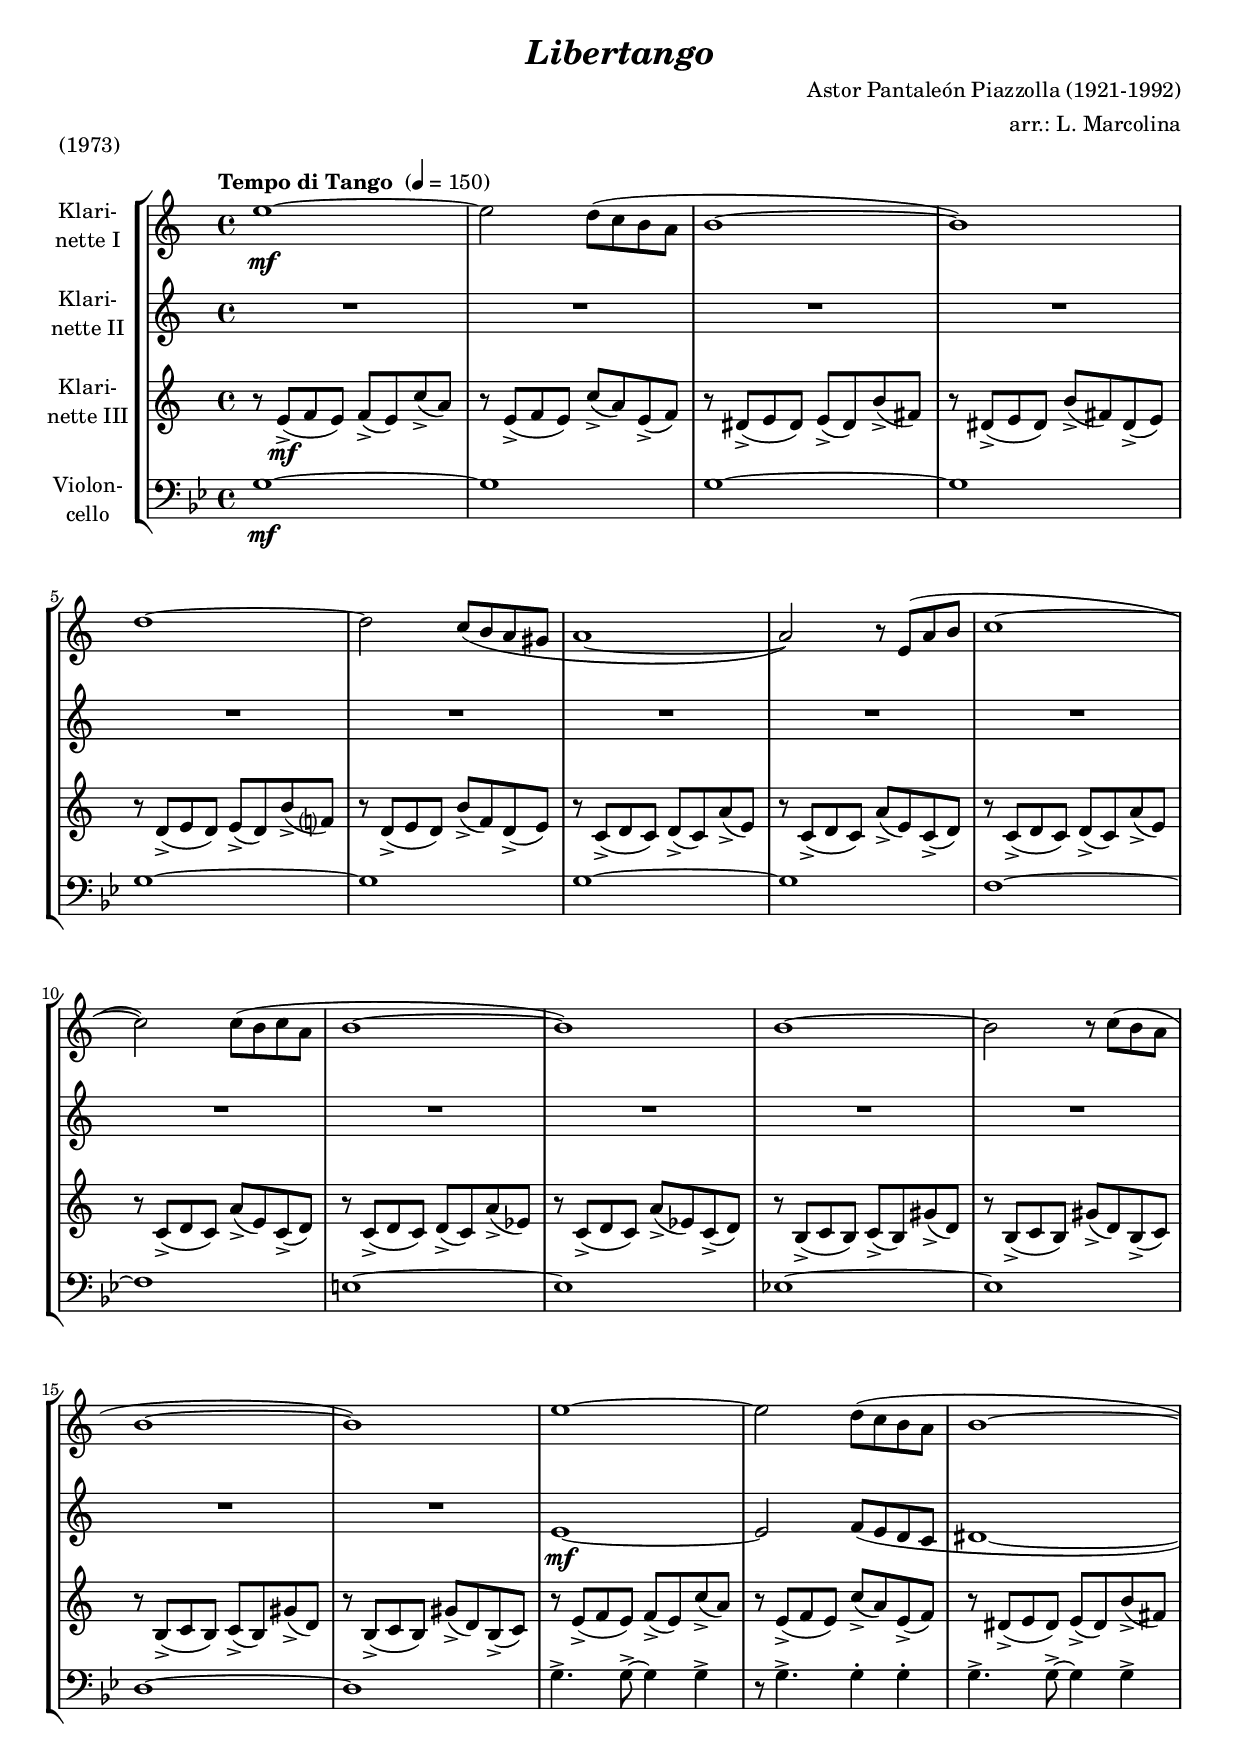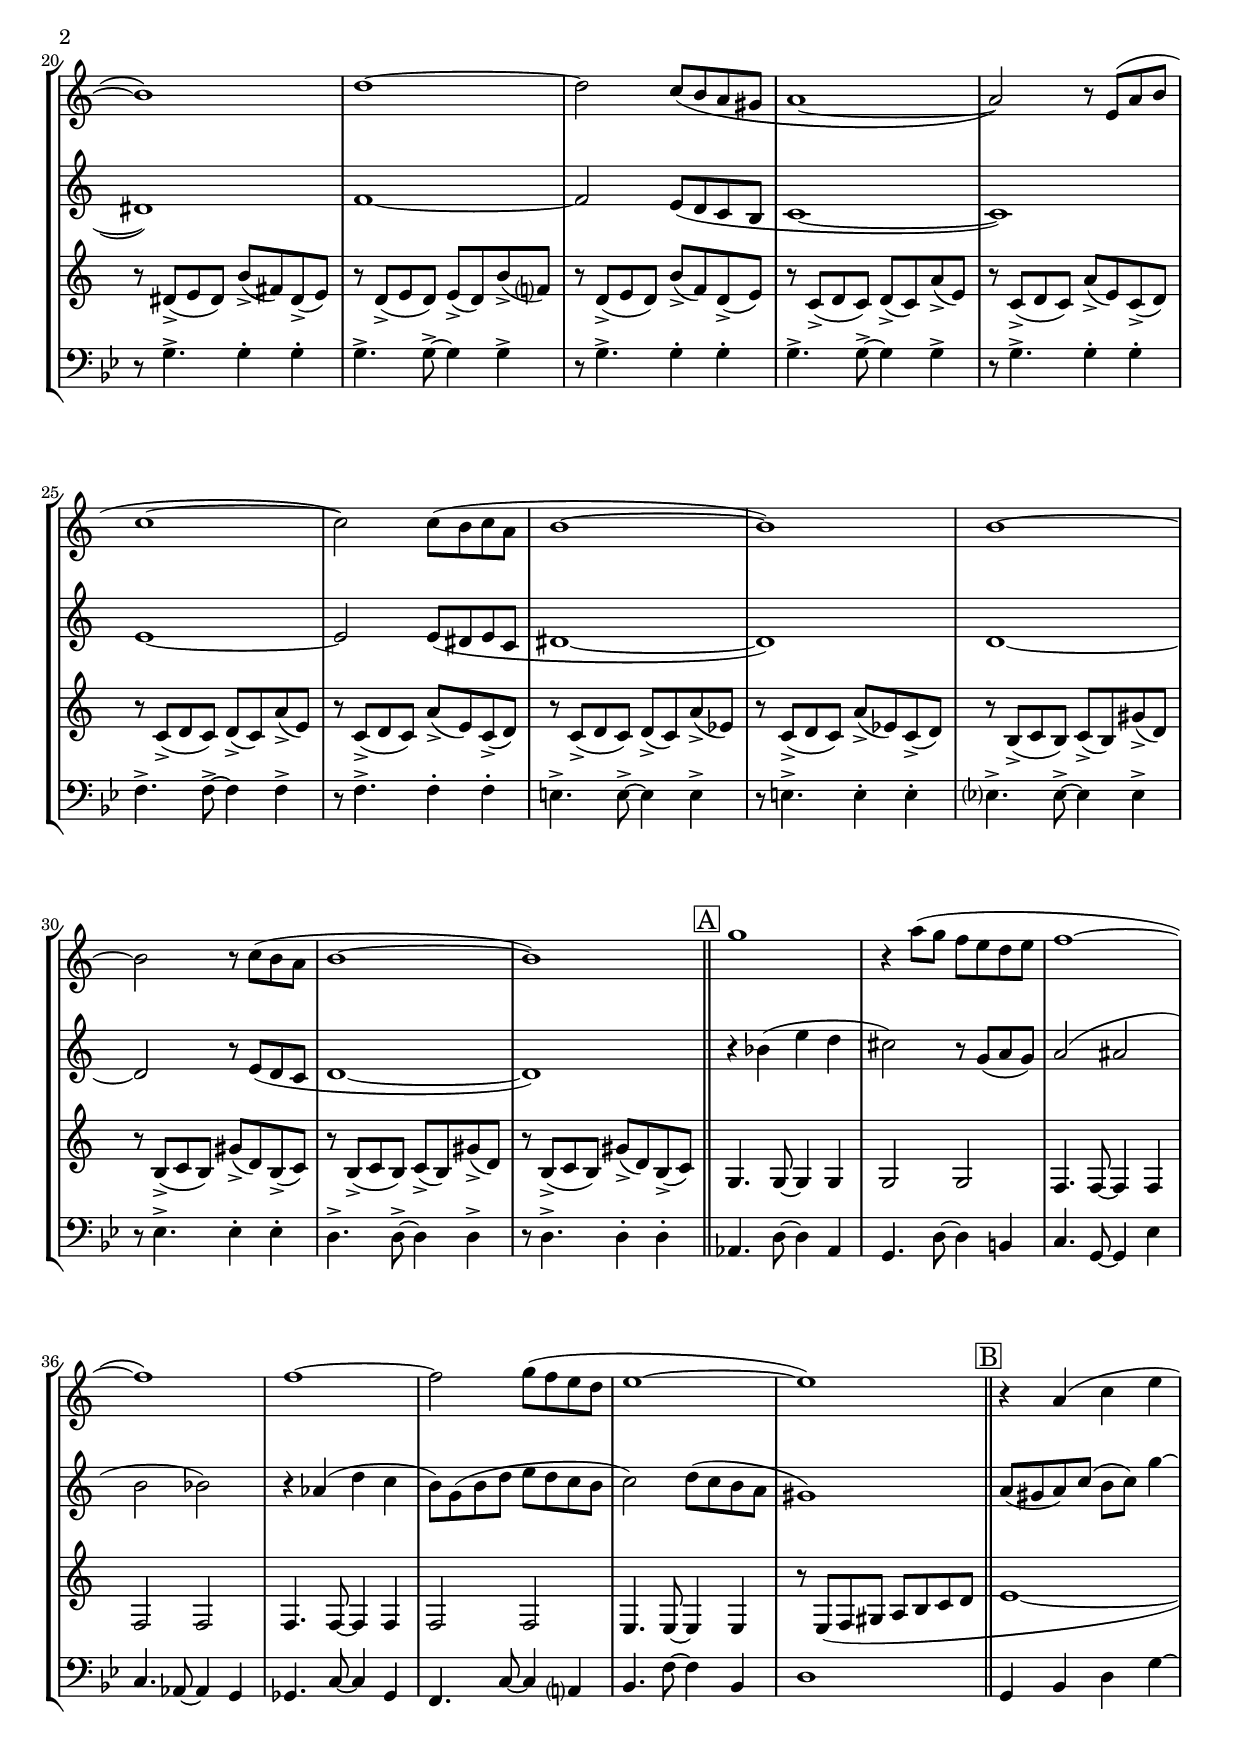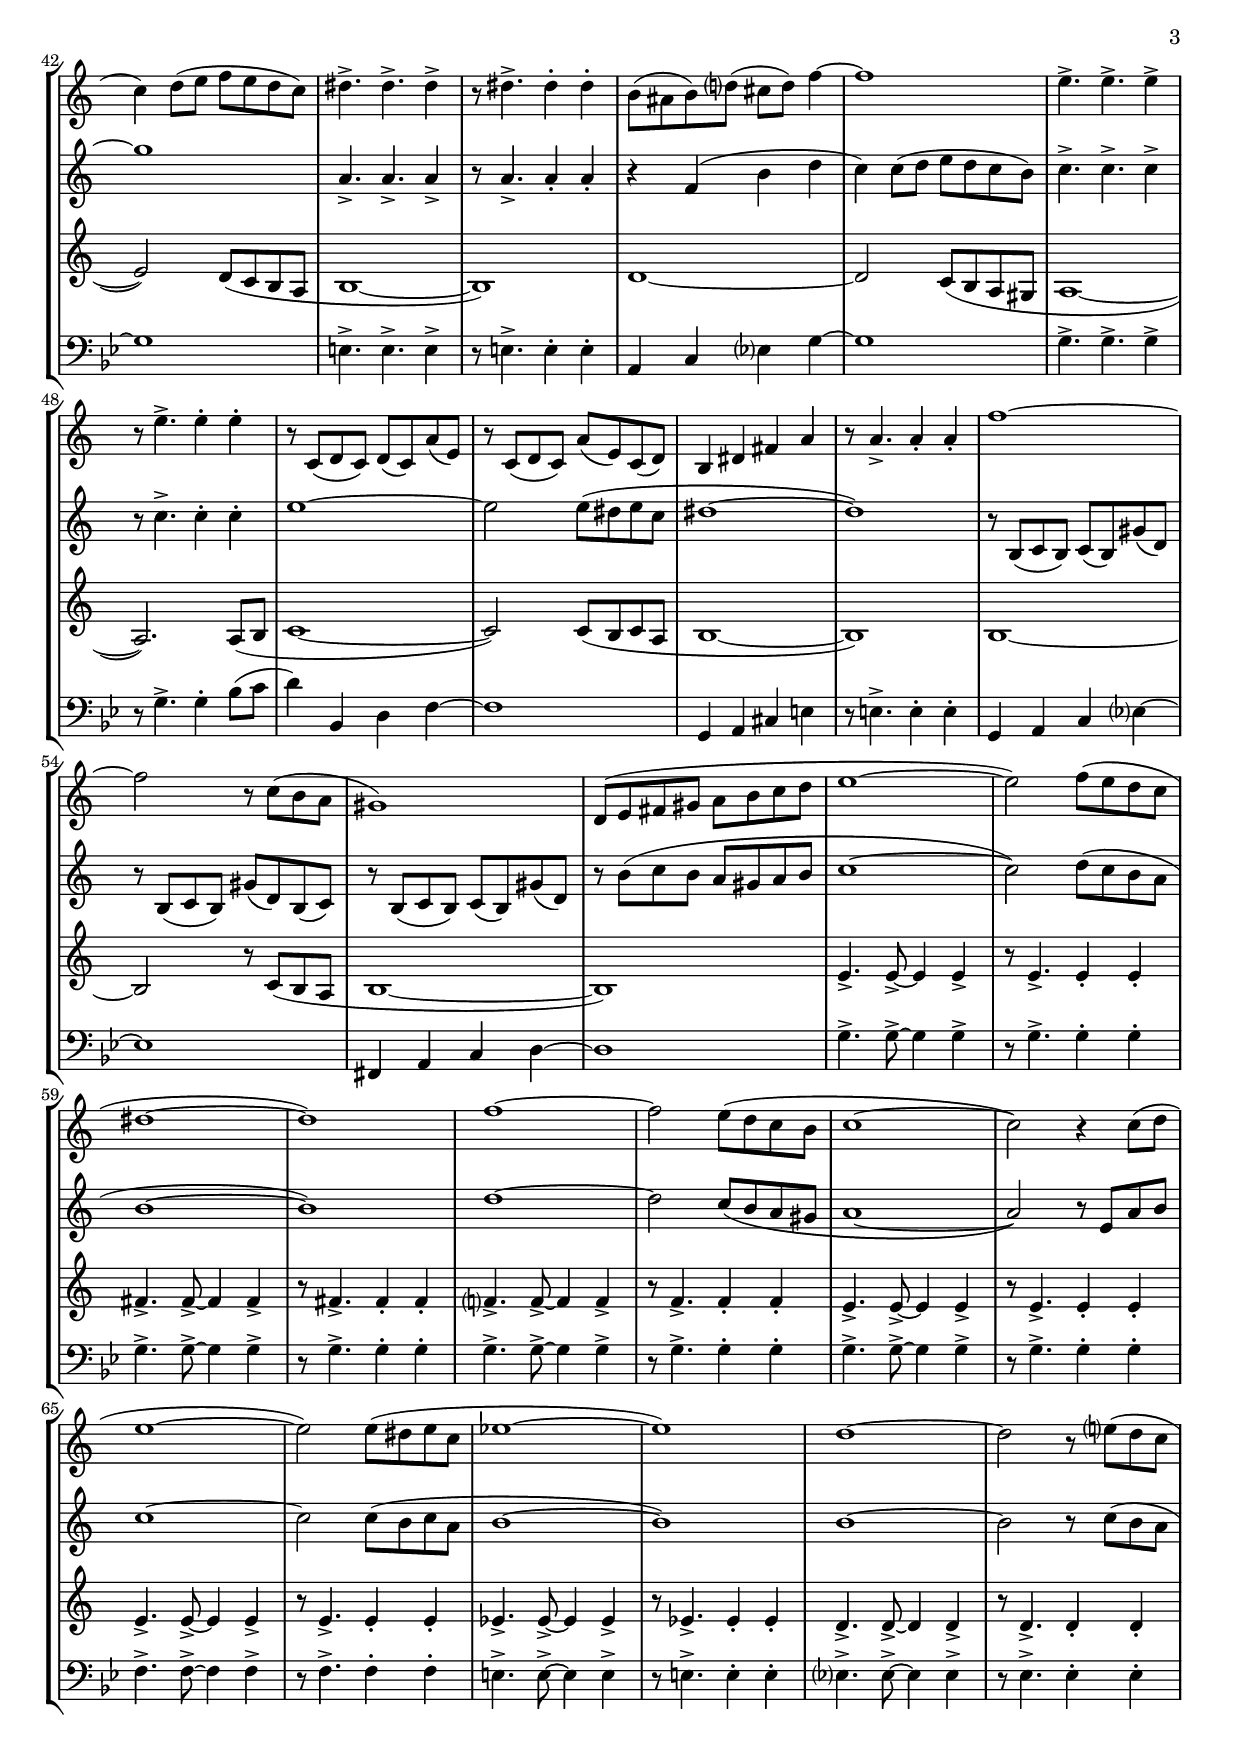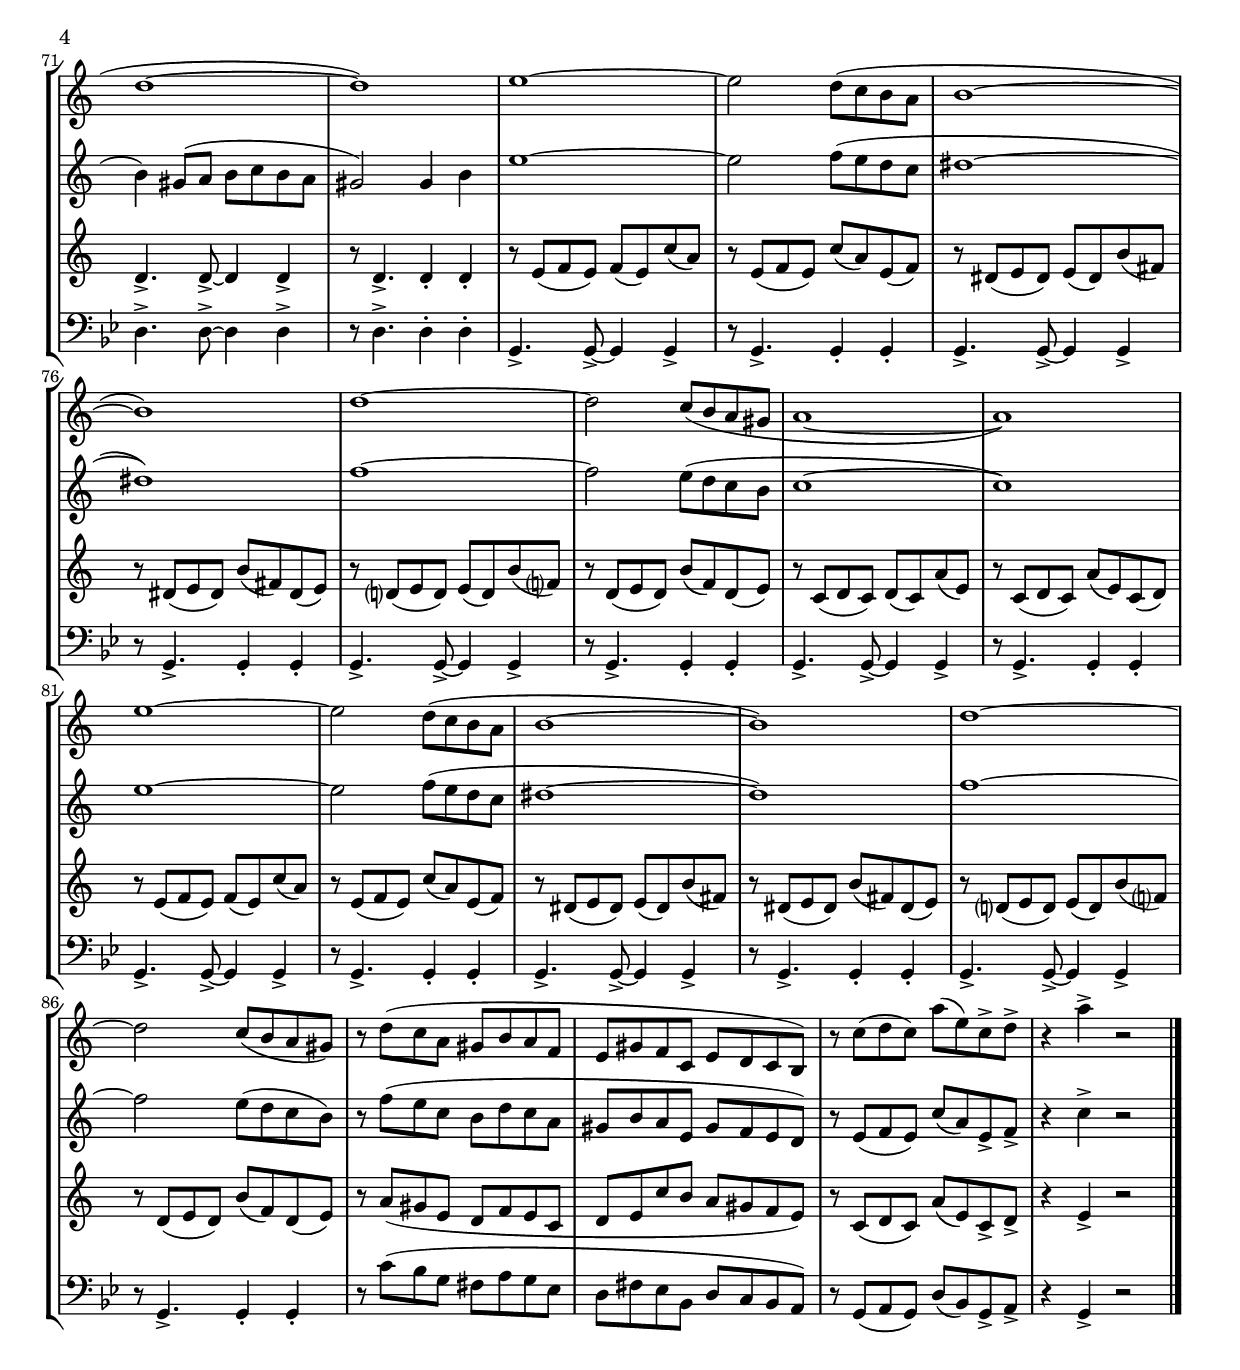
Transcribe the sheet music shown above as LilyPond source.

\version "2.18.2"
\include "deutsch.ly"
  
#(set-global-staff-size 18.5)

\header {
  title     = \markup \bold \italic "Libertango"
  composer  = "Astor Pantaleón Piazzolla (1921-1992)"
  arranger  = "arr.: L. Marcolina"
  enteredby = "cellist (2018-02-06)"
  piece     = "(1973)"
}

voiceconsts = {
  \key d \minor
  \time 4/4
  \clef "treble"
%  \numericTimeSignature
  \compressFullBarRests
  % Set default beaming for all staves
% \set Timing.beamExceptions = #'()
% \set Timing.baseMoment     = #(ly:make-moment 1 4)
% \set Timing.beatStructure  = #'(1 1 1)
  \tempo "Tempo di Tango " 4=150
}

micl = "clarinet"
mifl = "flute"
miob = "oboe"
mifh = "french horn"
misx = "tenor sax"
mist = "string ensemble 1"
miba = "cello"

boxa = { \bar "||" \mark \markup \box "A" }
boxb = { \bar "||" \mark \markup \box "B" }

va = \relative c''' {
  \voiceconsts

  a1~\mf
  a2 g8( f e d
  e1~
  e)

  g1~
  g2 f8( e d cis
  d1~
  d2) r8 a( d e
  f1~
  f2) f8(e f d

  e1~
  e)
  e~
  e2 r8 f( e d
  e1~
  e)

  a1~
  a2 g8( f e d
  e1~
  e)

  g1~
  g2 f8( e d cis
  d1~
  d2) r8 a( d e
  f1~
  f2) f8(e f d

  e1~
  e)
  e~
  e2 r8 f( e d
  e1~
  e) \boxa
  
  c'1
  r4 d8(c b a g a
  b1~
  b)
  b~

  b2 c8( b a g
  a1~
  a) \boxb
  r4 d,( f a
  f) g8( a b a g f)

  gis4.-> gis-> gis4->
  r8 gis4.-> gis4-. gis-.
  e8( dis e) g?( fis g) b4~
  b1
  a4.-> a-> a4->

  r8 a4.-> a4-. a-.
  r8 f,( g f) g( f) d'( a)
  r f( g f) d'( a) f( g)
  e4 gis h d
  r8 d4.-> d4-. d-.

  b'1~
  b2 r8 f( e d
  cis1)
  g8( a h cis d e f g
  a1~

  a2) b8( a g f
  gis1~ 
  gis)
  b~
  b2 a8( g f e

  f1~
  f2) r4 f8( g
  a1~
  a2) a8( gis a f
  as1~

  as)
  g~
  g2 r8 a?( g f
  g1~
  g)
  a~

  a2 g8( f e d
  e1~
  e)
  g~
  g2 f8( e d cis

  d1~
  d)
  a'~
  a2 g8( f e d
  e1~
  e)

  g~
  g2 f8( e d cis)
  r g'( f d cis e d b
  a cis b f a g f e)
  r f'( g f) d'( a) f-> g->
  r4 d'-> r2 \bar "|."
}

vb = \relative c'' {
  \voiceconsts

  R1*16
  a1~\mf
  a2 b8( a g f
  gis1~
  gis)

  b1~
  b2 a8( g f e
  f1~
  f)
  a~

  a2 a8( gis a f
  gis1~
  gis)
  g1~
  g2 r8 a( g f

  g1~
  g) \boxa
  r4 es'( a g
  fis2) r8 c( d c)
  d2( dis

  e es)
  r4 des( g f
  e8) c( e g a g f e
  f2) g8( f e d
  cis1) \boxb

  d8( cis d) f( e f) c'4~
  c1
  d,4.-> d-> d4->
  r8 d4.-> d4-. d-.
  r b( e g

  f) f8( g a g f e)
  f4.-> f-> f4->
  r8 f4.-> f4-. f-.
  a1~
  a2 a8( gis a f

  gis1~
  gis)
  r8 e,( f e) f( e) cis'( g)
  r e( f e) cis'( g) e( f)
  r e( f e) f( e) cis'( g)

  r e'( f e d cis d e
  f1~
  f2) g8( f e d
  e1~
  e)

  g~
  g2
  f8( e d cis
  d1~
  d2) r8 a d e
  f1~

  f2 f8( e f d
  e1~
  e)
  e~
  e2 r8 f( e d

  e4) cis8( d e f e d
  cis2) cis4 e
  a1~
  a2 b8( a g f
  gis1~

  gis)
  b~
  b2 a8( g f e
  f1~
  f)
  a~

  a2 b8( a g f
  gis1~
  gis)
  b~
  b2 a8( g f e)

  r b'( a f e g f d
  cis e d a cis b a g)
  r a( b a) f'( d) a-> b->
  r4 f'-> r2 \bar "|."
}

vc = \relative c'' {
  \voiceconsts

  r8 a(->\mf b a) b(-> a) f'(->d)
  r a(-> b a) f'(-> d) a(-> b)
  r gis(-> a gis) a(-> gis) e'(-> h)
  r gis(-> a gis) e'(-> h) gis(-> a)

  r g(-> a g) a(-> g) e'(-> b?)
  r g(-> a g) e'(-> b) g(-> a)
  r f(-> g f) g(-> f) d'(-> a)
  r f(-> g f) d'(-> a) f(-> g)
  r f(-> g f) g(-> f) d'(-> a)
  r f(-> g f) d'(-> a) f(-> g)

  r f(-> g f) g(-> f) d'(-> as)
  r f(-> g f) d'(-> as) f(-> g)
  r e(-> f e) f(-> e) cis'(-> g)
  r e(-> f e) cis'(-> g) e(-> f)
  r e(-> f e) f(-> e) cis'(-> g)
  r e(-> f e) cis'(-> g) e(-> f)

  r a(-> b a) b(-> a) f'(-> d)
  r a(-> b a) f'(-> d) a(-> b)
  r gis(-> a gis) a(-> gis) e'(-> h)
  r gis(-> a gis) e'(-> h) gis(-> a)

  r g(-> a g) a(-> g) e'(-> b?)
  r g(-> a g) e'(-> b) g(-> a)
  r f(-> g f) g(-> f) d'(-> a)
  r f(-> g f) d'(-> a) f(-> g)

  r f(-> g f) g(-> f) d'(-> a)
  r f(-> g f) d'(-> a) f(-> g)
  r f(-> g f) g(-> f) d'(-> as)
  r f(-> g f) d'(-> as) f(-> g)

  r e(-> f e) f(-> e) cis'(-> g)
  r e(-> f e) cis'(-> g) e(-> f)
  r e(-> f e) f(-> e) cis'(-> g)
  r e(-> f e) cis'(-> g) e(-> f) \boxa

  c4. c8~ c4 c
  c2 c
  b4. b8~ b4 b
  b2 b
  b4. b8~ b4 b
  b2 b
  a4. a8~ a4 a
  r8 a( b cis d e f g \boxb
  a1~
  a2) g8( f e d

  e1~
  e)
  g~
  g2 f8( e d cis
  d1~

  d2.) d8( e
  f1~
  f2) f8( e f d
  e1~
  e)

  e~
  e2 r8 f( e d
  e1~
  e)
  a4.-> a8~-> a4 a->

  r8 a4.-> a4-. a-.
  h4.-> h8~-> h4 h->
  r8 h4.-> h4-. h-.
  b?4.-> b8~-> b4 b->
  r8 b4.-> b4-. b-.
  a4.-> a8~-> a4 a->

  r8 a4.-> a4-. a-.
  a4.-> a8~-> a4 a->
  r8 a4.-> a4-. a-.
  as4.-> as8~-> as4 as->
  r8 as4.-> as4-. as-.
  g4.-> g8~-> g4 g->

  r8 g4.-> g4-. g-.
  g4.-> g8~-> g4 g->
  r8 g4.-> g4-. g-.
  r8 a( b a) b( a) f'( d)
  r a( b a) f'( d) a( b)

  r gis( a gis) a( gis) e'( h)
  r gis( a gis) e'( h) gis( a)
  r g?( a g) a( g) e'( b?)
  r g( a g) e'( b) g( a)
  r f( g f) g( f) d'( a)

  r f( g f) d'( a) f( g)
  r a( b a) b( a) f'( d)
  r a( b a) f'( d) a( b)
  r gis( a gis) a( gis) e'( h)
  r gis( a gis) e'( h) gis( a)

  r g?( a g) a( g) e'( b?)
  r g( a g) e'( b) g( a)
  r d( cis a g b a f
  g a f' e d cis b a)
  r f( g f) d'( a) f-> g->
  r4 a-> r2 \bar "|."
}

vd = \relative c'' {
  \voiceconsts
  \clef "bass"

  d1~\mf
  d
  d~
  d

  d~
  d
  d~
  d
  c~
  c

  h~
  h
  b!~
  b
  a~
  a
  d4.-> d8~-> d4 d->

  r8 d4.-> d4-. d-.
  d4.-> d8~-> d4 d->
  r8 d4.-> d4-. d-.
  d4.-> d8~-> d4 d->
  r8 d4.-> d4-. d-.

  d4.-> d8~-> d4 d->
  r8 d4.-> d4-. d-.
  c4.-> c8~-> c4 c->
  r8 c4.-> c4-. c-.
  h4.-> h8~-> h4 h->

  r8 h4.-> h4-. h-.
  b?4.-> b8~-> b4 b->
  r8 b4.-> b4-. b-.
  a4.-> a8~-> a4 a->
  r8 a4.-> a4-. a-. \boxa

  es4. a8~ a4 es
  d4. a'8~ a4 fis
  g4. d8~ d4 b'
  g4. es8~ es4 d
  des4. g8~ g4 des

  c4. g'8~ g4 e?
  f4. c'8~ c4 f,
  a1 \boxb
  d,4 f a d~
  d1

  h4.-> h-> h4->
  r8 h4.-> h4-. h-.
  e, g b? d~
  d1
  d4.-> d-> d4->
  r8 d4.-> d4-. f8( g

  a4) f, a c~
  c1
  d,4 e gis h
  r8 h4.-> h4-. h-.
  d, e g b?~
  b1

  cis,4 e g a~
  a1
  d4.-> d8~-> d4 d->
  r8 d4.-> d4-. d-.
  d4.-> d8~-> d4 d->

  r8 d4.-> d4-. d-.
  d4.-> d8~-> d4 d->
  r8 d4.-> d4-. d-.
  d4.-> d8~-> d4 d->
  r8 d4.-> d4-. d-.

  c4.-> c8~-> c4 c->
  r8 c4.-> c4-. c-.
  h4.-> h8~-> h4 h->
  r8 h4.-> h4-. h-.
  b?4.-> b8~-> b4 b->

  r8 b4.-> b4-. b-.
  a4.-> a8~-> a4 a->
  r8 a4.-> a4-. a-.
  d,4.-> d8~-> d4 d->
  r8 d4.-> d4-. d-.

  d4.-> d8~-> d4 d->
  r8 d4.-> d4-. d-.
  d4.-> d8~-> d4 d->
  r8 d4.-> d4-. d-.
  d4.-> d8~-> d4 d->

  r8 d4.-> d4-. d-.
  d4.-> d8~-> d4 d->
  r8 d4.-> d4-. d-.
  d4.-> d8~-> d4 d->
  r8 d4.-> d4-. d-.

  d4.-> d8~-> d4 d->
  r8 d4.-> d4-. d-.
  r8 g'( f d cis e d b
  a cis b f a g f e)
  r d( e d) a'( f) d-> e->
  r4 d-> r2 \bar "|."
}


music = \new StaffGroup <<
      \new Staff {
	\set Staff.midiInstrument = \micl
	\set Staff.instrumentName = \markup \center-column { "Klari-" "nette I" }
	\transpose d a, { \va }
      }

      \new Staff {
	\set Staff.midiInstrument = \micl
	\set Staff.instrumentName = \markup \center-column { "Klari-" "nette II" }
	\transpose d a, { \vb }
      }

      \new Staff {
	\set Staff.midiInstrument = \micl
	\set Staff.instrumentName = \markup \center-column { "Klari-" "nette III" }
	\transpose d a, { \vc }
      }

      \new Staff {
	\set Staff.midiInstrument = \miba
	\set Staff.instrumentName = \markup \center-column { "Violon-" "cello" }
	\transpose d g,, { \vd }
      }
>>

\book {
  \score {
    \music
    \layout {}
  }

  \score {
    \unfoldRepeats \music

    \midi {
      \context {
        \Score
      }
    }
  }
}
